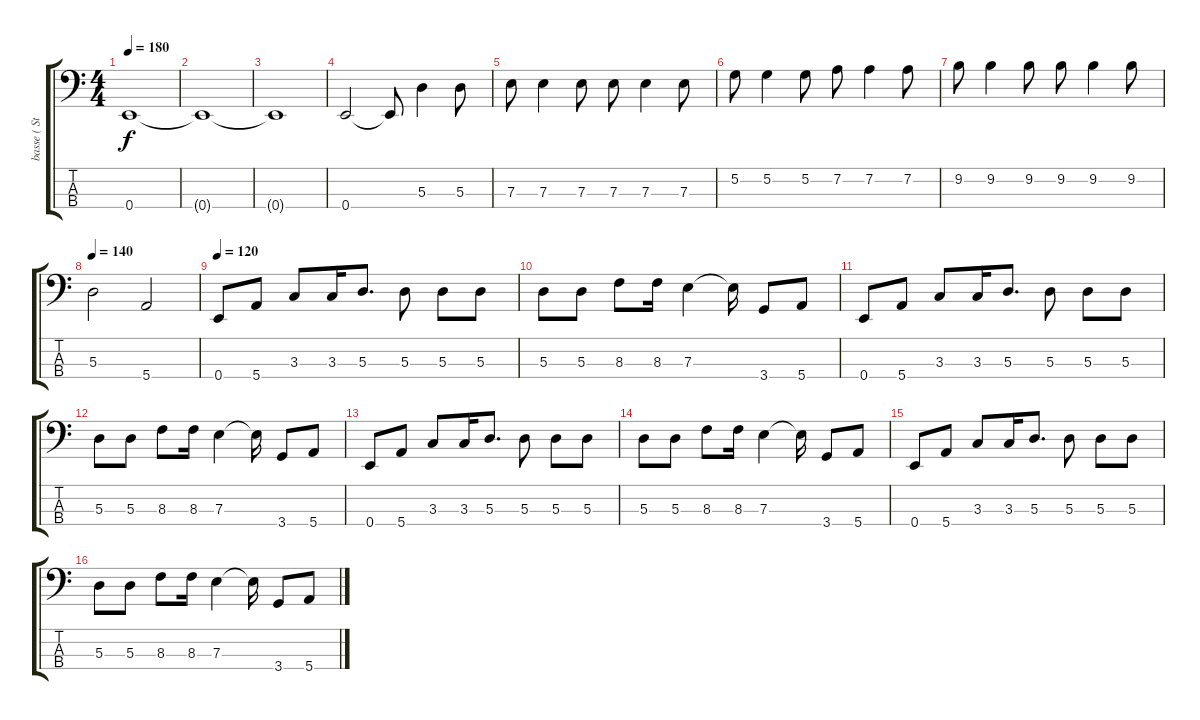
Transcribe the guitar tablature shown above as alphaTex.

\track ("basse ( Steve Hansgen )" "basse ( St") {instrument electricbasspick}
\staff {score tabs}
\tuning (G2 D2 A1 E1) {hide}
\ts (4 4)
\tempo 180
\clef f4
\ks c
0.4{t}.1{dy f} |
0.4{t}.1 |
0.4{t}.1 |
0.4.2 0.4{t}.8 5.3.4 5.3.8 |
7.3.8 7.3.4 7.3.8 7.3.8 7.3.4 7.3.8 |
5.2.8 5.2.4 5.2.8 7.2.8 7.2.4 7.2.8 |
9.2.8 9.2.4 9.2.8 9.2.8 9.2.4 9.2.8 |
\tempo 140
5.3.2 5.4.2 |
\tempo 120
0.4.8 5.4.8 3.3.8 3.3.16 5.3.8{d} 5.3.8 5.3.8 5.3.8 |
5.3.8 5.3.8 8.3.8 8.3.16 7.3.4 7.3{t}.16 3.4.8 5.4.8 |
0.4.8 5.4.8 3.3.8 3.3.16 5.3.8{d} 5.3.8 5.3.8 5.3.8 |
5.3.8 5.3.8 8.3.8 8.3.16 7.3.4 7.3{t}.16 3.4.8 5.4.8 |
0.4.8 5.4.8 3.3.8 3.3.16 5.3.8{d} 5.3.8 5.3.8 5.3.8 |
5.3.8 5.3.8 8.3.8 8.3.16 7.3.4 7.3{t}.16 3.4.8 5.4.8 |
0.4.8 5.4.8 3.3.8 3.3.16 5.3.8{d} 5.3.8 5.3.8 5.3.8 |
5.3.8 5.3.8 8.3.8 8.3.16 7.3.4 7.3{t}.16 3.4.8 5.4.8
